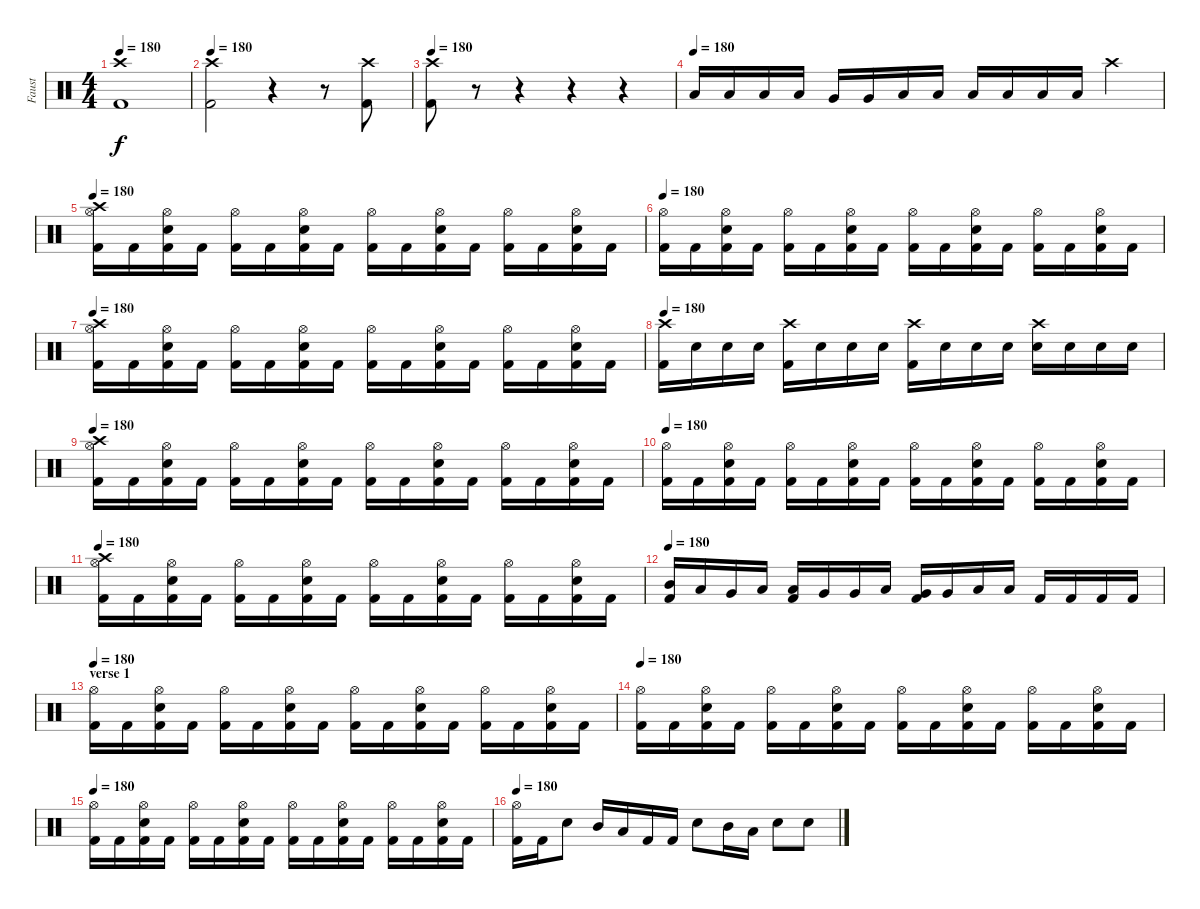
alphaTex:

\track ("Faust" "Faust") {instrument percussion}
\staff {score}
\articulation defaults
\ts (4 4)
\tempo 180
\clef neutral
\ks c
("Crash high (hit)" "Kick (hit) 2").1{dy f} |
\tempo 180
("Crash high (hit)" "Kick (hit) 2").2 r.4 r.8 ("Crash high (hit)" "Kick (hit) 2").8 |
\tempo 180
("Crash high (hit)" "Kick (hit) 2").8 r.8 r.4 r.4 r.4 |
\tempo (180)
"Low Tom (hit)".16 "Low Tom (hit)".16 "Low Floor Tom (hit)".16 "Low Floor Tom (hit)".16 "Very Low Tom (hit)".16 "Very Low Tom (hit)".16 "Low Floor Tom (hit)".16 "Low Floor Tom (hit)".16 "Low Floor Tom (hit)".16 "Low Floor Tom (hit)".16 "Low Floor Tom (hit)".16 "Low Floor Tom (hit)".16 "Crash high (hit)".4 |
\tempo 180
("Crash high (hit)" "Hi-Hat (open)" "Kick (hit) 2").16 "Kick (hit) 2".16 ("Hi-Hat (open)" "Snare (hit) 2" "Kick (hit) 2").16 "Kick (hit) 2".16 ("Hi-Hat (open)" "Kick (hit) 2").16 "Kick (hit) 2".16 ("Hi-Hat (open)" "Snare (hit) 2" "Kick (hit) 2").16 "Kick (hit) 2".16 ("Hi-Hat (open)" "Kick (hit) 2").16 "Kick (hit) 2".16 ("Hi-Hat (open)" "Snare (hit) 2" "Kick (hit) 2").16 "Kick (hit) 2".16 ("Hi-Hat (open)" "Kick (hit) 2").16 "Kick (hit) 2".16 ("Hi-Hat (open)" "Snare (hit) 2" "Kick (hit) 2").16 "Kick (hit) 2".16 |
\tempo 180
("Hi-Hat (open)" "Kick (hit) 2").16 "Kick (hit) 2".16 ("Hi-Hat (open)" "Snare (hit) 2" "Kick (hit) 2").16 "Kick (hit) 2".16 ("Hi-Hat (open)" "Kick (hit) 2").16 "Kick (hit) 2".16 ("Hi-Hat (open)" "Snare (hit) 2" "Kick (hit) 2").16 "Kick (hit) 2".16 ("Hi-Hat (open)" "Kick (hit) 2").16 "Kick (hit) 2".16 ("Hi-Hat (open)" "Snare (hit) 2" "Kick (hit) 2").16 "Kick (hit) 2".16 ("Hi-Hat (open)" "Kick (hit) 2").16 "Kick (hit) 2".16 ("Hi-Hat (open)" "Snare (hit) 2" "Kick (hit) 2").16 "Kick (hit) 2".16 |
\tempo 180
("Crash high (hit)" "Hi-Hat (open)" "Kick (hit) 2").16 "Kick (hit) 2".16 ("Hi-Hat (open)" "Snare (hit) 2" "Kick (hit) 2").16 "Kick (hit) 2".16 ("Hi-Hat (open)" "Kick (hit) 2").16 "Kick (hit) 2".16 ("Hi-Hat (open)" "Snare (hit) 2" "Kick (hit) 2").16 "Kick (hit) 2".16 ("Hi-Hat (open)" "Kick (hit) 2").16 "Kick (hit) 2".16 ("Hi-Hat (open)" "Snare (hit) 2" "Kick (hit) 2").16 "Kick (hit) 2".16 ("Hi-Hat (open)" "Kick (hit) 2").16 "Kick (hit) 2".16 ("Hi-Hat (open)" "Snare (hit) 2" "Kick (hit) 2").16 "Kick (hit) 2".16 |
\tempo 180
("Crash high (hit)" "Kick (hit) 2").16 "Snare (hit) 2".16 "Snare (hit) 2".16 "Snare (hit) 2".16 ("Crash high (hit)" "Kick (hit) 2").16 "Snare (hit) 2".16 "Snare (hit) 2".16 "Snare (hit) 2".16 ("Crash high (hit)" "Kick (hit) 2").16 "Snare (hit) 2".16 "Snare (hit) 2".16 "Snare (hit) 2".16 ("Crash high (hit)" "Snare (hit) 2").16 "Snare (hit) 2".16 "Snare (hit) 2".16 "Snare (hit) 2".16 |
\tempo 180
("Crash high (hit)" "Hi-Hat (open)" "Kick (hit) 2").16 "Kick (hit) 2".16 ("Hi-Hat (open)" "Snare (hit) 2" "Kick (hit) 2").16 "Kick (hit) 2".16 ("Hi-Hat (open)" "Kick (hit) 2").16 "Kick (hit) 2".16 ("Hi-Hat (open)" "Snare (hit) 2" "Kick (hit) 2").16 "Kick (hit) 2".16 ("Hi-Hat (open)" "Kick (hit) 2").16 "Kick (hit) 2".16 ("Hi-Hat (open)" "Snare (hit) 2" "Kick (hit) 2").16 "Kick (hit) 2".16 ("Hi-Hat (open)" "Kick (hit) 2").16 "Kick (hit) 2".16 ("Hi-Hat (open)" "Snare (hit) 2" "Kick (hit) 2").16 "Kick (hit) 2".16 |
\tempo 180
("Hi-Hat (open)" "Kick (hit) 2").16 "Kick (hit) 2".16 ("Hi-Hat (open)" "Snare (hit) 2" "Kick (hit) 2").16 "Kick (hit) 2".16 ("Hi-Hat (open)" "Kick (hit) 2").16 "Kick (hit) 2".16 ("Hi-Hat (open)" "Snare (hit) 2" "Kick (hit) 2").16 "Kick (hit) 2".16 ("Hi-Hat (open)" "Kick (hit) 2").16 "Kick (hit) 2".16 ("Hi-Hat (open)" "Snare (hit) 2" "Kick (hit) 2").16 "Kick (hit) 2".16 ("Hi-Hat (open)" "Kick (hit) 2").16 "Kick (hit) 2".16 ("Hi-Hat (open)" "Snare (hit) 2" "Kick (hit) 2").16 "Kick (hit) 2".16 |
\tempo 180
("Crash high (hit)" "Hi-Hat (open)" "Kick (hit) 2").16 "Kick (hit) 2".16 ("Hi-Hat (open)" "Snare (hit) 2" "Kick (hit) 2").16 "Kick (hit) 2".16 ("Hi-Hat (open)" "Kick (hit) 2").16 "Kick (hit) 2".16 ("Hi-Hat (open)" "Snare (hit) 2" "Kick (hit) 2").16 "Kick (hit) 2".16 ("Hi-Hat (open)" "Kick (hit) 2").16 "Kick (hit) 2".16 ("Hi-Hat (open)" "Snare (hit) 2" "Kick (hit) 2").16 "Kick (hit) 2".16 ("Hi-Hat (open)" "Kick (hit) 2").16 "Kick (hit) 2".16 ("Hi-Hat (open)" "Snare (hit) 2" "Kick (hit) 2").16 "Kick (hit) 2".16 |
\tempo 180
("Mid Tom (hit)" "Kick (hit) 2").16 "Low Tom (hit)".16 "Very Low Tom (hit)".16 "Low Floor Tom (hit)".16 ("Low Tom (hit)" "Kick (hit) 2").16 "Very Low Tom (hit)".16 "Very Low Tom (hit)".16 "Low Floor Tom (hit)".16 ("Very Low Tom (hit)" "Kick (hit) 2").16 "Very Low Tom (hit)".16 "Low Floor Tom (hit)".16 "Low Floor Tom (hit)".16 "Kick (hit) 2".16 "Kick (hit) 2".16 "Kick (hit) 2".16 "Kick (hit) 2".16 |
\section ("" "verse 1")
\tempo 180
("Hi-Hat (open)" "Kick (hit) 2").16 "Kick (hit) 2".16 ("Hi-Hat (open)" "Snare (hit) 2" "Kick (hit) 2").16 "Kick (hit) 2".16 ("Hi-Hat (open)" "Kick (hit) 2").16 "Kick (hit) 2".16 ("Hi-Hat (open)" "Snare (hit) 2" "Kick (hit) 2").16 "Kick (hit) 2".16 ("Hi-Hat (open)" "Kick (hit) 2").16 "Kick (hit) 2".16 ("Hi-Hat (open)" "Snare (hit) 2" "Kick (hit) 2").16 "Kick (hit) 2".16 ("Hi-Hat (open)" "Kick (hit) 2").16 "Kick (hit) 2".16 ("Hi-Hat (open)" "Snare (hit) 2" "Kick (hit) 2").16 "Kick (hit) 2".16 |
\tempo 180
("Hi-Hat (open)" "Kick (hit) 2").16 "Kick (hit) 2".16 ("Hi-Hat (open)" "Snare (hit) 2" "Kick (hit) 2").16 "Kick (hit) 2".16 ("Hi-Hat (open)" "Kick (hit) 2").16 "Kick (hit) 2".16 ("Hi-Hat (open)" "Snare (hit) 2" "Kick (hit) 2").16 "Kick (hit) 2".16 ("Hi-Hat (open)" "Kick (hit) 2").16 "Kick (hit) 2".16 ("Hi-Hat (open)" "Snare (hit) 2" "Kick (hit) 2").16 "Kick (hit) 2".16 ("Hi-Hat (open)" "Kick (hit) 2").16 "Kick (hit) 2".16 ("Hi-Hat (open)" "Snare (hit) 2" "Kick (hit) 2").16 "Kick (hit) 2".16 |
\tempo 180
("Hi-Hat (open)" "Kick (hit) 2").16 "Kick (hit) 2".16 ("Hi-Hat (open)" "Snare (hit) 2" "Kick (hit) 2").16 "Kick (hit) 2".16 ("Hi-Hat (open)" "Kick (hit) 2").16 "Kick (hit) 2".16 ("Hi-Hat (open)" "Snare (hit) 2" "Kick (hit) 2").16 "Kick (hit) 2".16 ("Hi-Hat (open)" "Kick (hit) 2").16 "Kick (hit) 2".16 ("Hi-Hat (open)" "Snare (hit) 2" "Kick (hit) 2").16 "Kick (hit) 2".16 ("Hi-Hat (open)" "Kick (hit) 2").16 "Kick (hit) 2".16 ("Hi-Hat (open)" "Snare (hit) 2" "Kick (hit) 2").16 "Kick (hit) 2".16 |
\tempo 180
("Hi-Hat (open)" "Kick (hit) 2").16 "Kick (hit) 2".16 "Snare (hit) 2".8 "Mid Tom (hit)".16 "Low Tom (hit)".16 "Kick (hit) 2".16 "Kick (hit) 2".16 "Snare (hit) 2".8 "Mid Tom (hit)".16 "Low Tom (hit)".16 "Snare (hit) 2".8 "Snare (hit) 2".8
